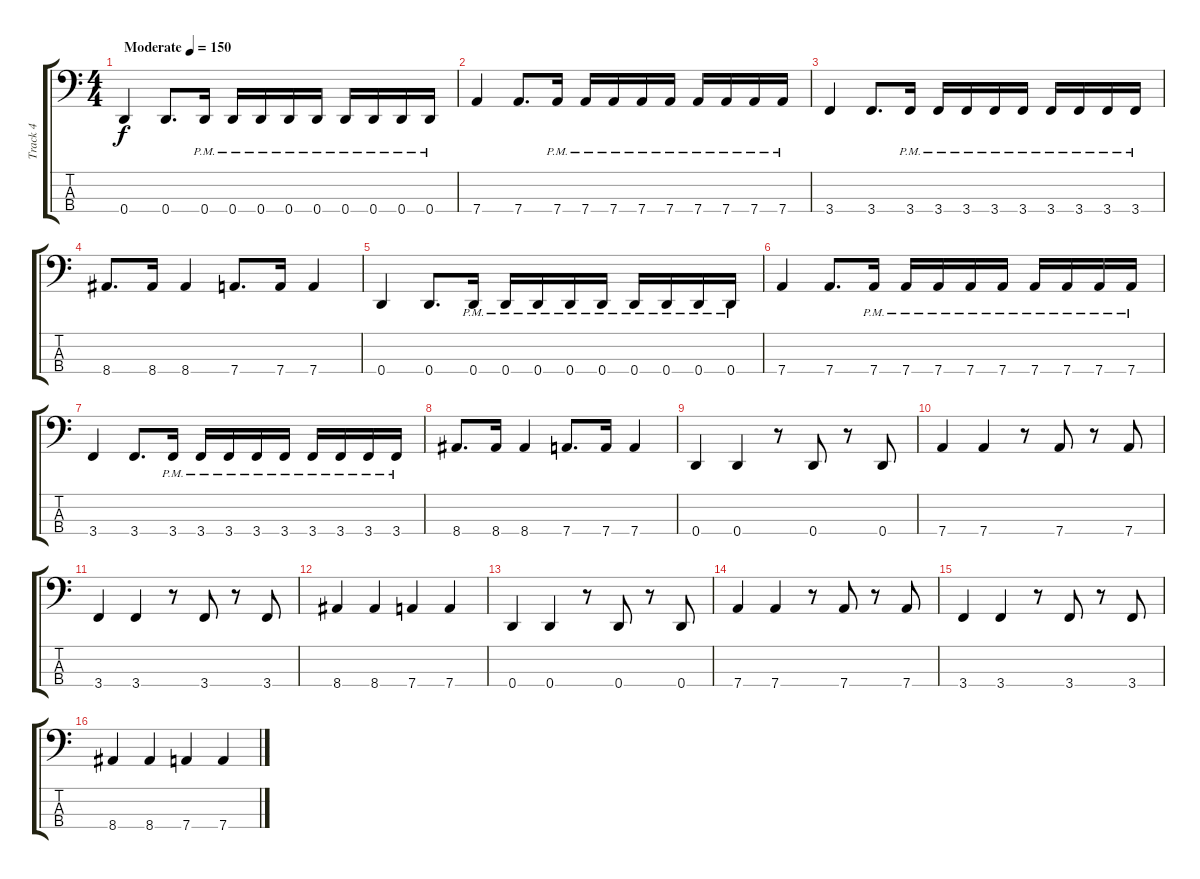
\track ("Track 4" "Track 4") {instrument electricbassfinger}
\staff {score tabs}
\tuning (G2 D2 A1 D1) {hide}
\ts (4 4)
\tempo (150 "Moderate")
\clef f4
\ks c
0.4.4{dy f instrument electricbassfinger} 0.4.8{d} 0.4{pm}.16 0.4{pm}.16 0.4{pm}.16 0.4{pm}.16 0.4{pm}.16 0.4{pm}.16 0.4{pm}.16 0.4{pm}.16 0.4{pm}.16 |
7.4.4 7.4.8{d} 7.4{pm}.16 7.4{pm}.16 7.4{pm}.16 7.4{pm}.16 7.4{pm}.16 7.4{pm}.16 7.4{pm}.16 7.4{pm}.16 7.4{pm}.16 |
3.4.4 3.4.8{d} 3.4{pm}.16 3.4{pm}.16 3.4{pm}.16 3.4{pm}.16 3.4{pm}.16 3.4{pm}.16 3.4{pm}.16 3.4{pm}.16 3.4{pm}.16 |
8.4.8{d} 8.4.16 8.4.4 7.4.8{d} 7.4.16 7.4.4 |
0.4.4 0.4.8{d} 0.4{pm}.16 0.4{pm}.16 0.4{pm}.16 0.4{pm}.16 0.4{pm}.16 0.4{pm}.16 0.4{pm}.16 0.4{pm}.16 0.4{pm}.16 |
7.4.4 7.4.8{d} 7.4{pm}.16 7.4{pm}.16 7.4{pm}.16 7.4{pm}.16 7.4{pm}.16 7.4{pm}.16 7.4{pm}.16 7.4{pm}.16 7.4{pm}.16 |
3.4.4 3.4.8{d} 3.4{pm}.16 3.4{pm}.16 3.4{pm}.16 3.4{pm}.16 3.4{pm}.16 3.4{pm}.16 3.4{pm}.16 3.4{pm}.16 3.4{pm}.16 |
8.4.8{d} 8.4.16 8.4.4 7.4.8{d} 7.4.16 7.4.4 |
0.4.4 0.4.4 r.8 0.4.8 r.8 0.4.8 |
7.4.4 7.4.4 r.8 7.4.8 r.8 7.4.8 |
3.4.4 3.4.4 r.8 3.4.8 r.8 3.4.8 |
8.4.4 8.4.4 7.4.4 7.4.4 |
0.4.4 0.4.4 r.8 0.4.8 r.8 0.4.8 |
7.4.4 7.4.4 r.8 7.4.8 r.8 7.4.8 |
3.4.4 3.4.4 r.8 3.4.8 r.8 3.4.8 |
8.4.4 8.4.4 7.4.4 7.4.4
